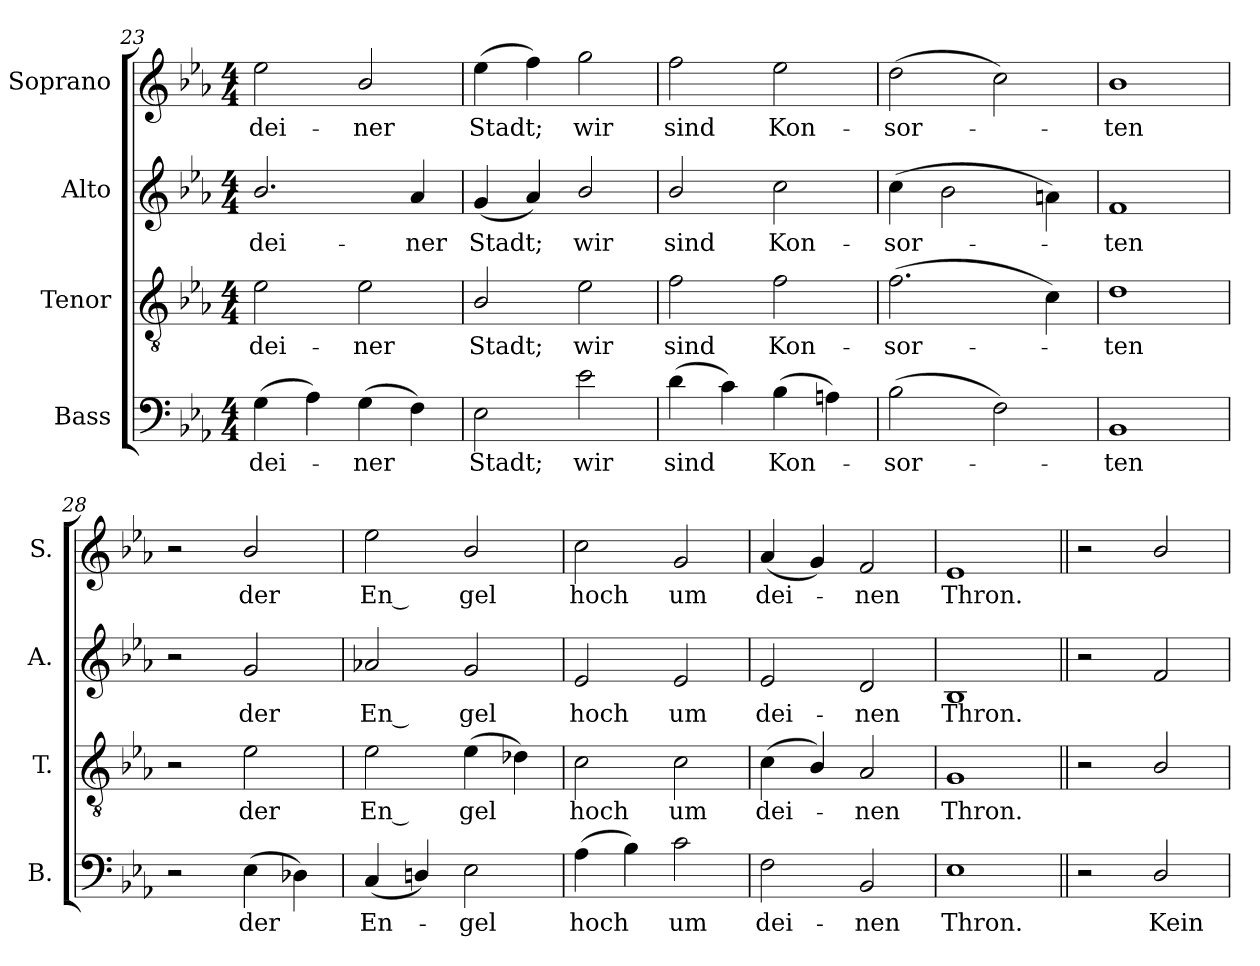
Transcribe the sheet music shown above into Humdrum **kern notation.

**kern	**text	**kern	**text	**kern	**text	**kern	**text
*part4	*part4	*part3	*part3	*part2	*part2	*part1	*part1
*staff4	*staff4	*staff3	*staff3	*staff2	*staff2	*staff1	*staff1
*I"Bass	*	*I"Tenor	*	*I"Alto	*	*I"Soprano	*
*I'B.	*	*I'T.	*	*I'A.	*	*I'S.	*
!!LO:LB:g=z
*clefF4	*	*clefGv2	*	*clefG2	*	*clefG2	*
*	*	*ITrd7c12	*	*	*	*	*
*k[b-e-a-]	*	*k[b-e-a-]	*	*k[b-e-a-]	*	*k[b-e-a-]	*
*E-:	*	*E-:	*	*E-:	*	*E-:	*
*M4/4	*	*M4/4	*	*M4/4	*	*M4/4	*
=23	=23	=23	=23	=23	=23	=23	=23
!	!LO:LY:b:color=#000000	!	!	!	!	!	!
!	!	!	!LO:LY:b:color=#000000	!	!	!	!
!	!	!	!	!	!LO:LY:b:color=#000000	!	!
!	!	!	!	!	!	!	!LO:LY:b:color=#000000
(4Gi\	dei-	2E-i\	dei-	2.b-i/	dei-	2ee-i\	dei-
4A-i\)	.	.	.	.	.	.	.
!	!LO:LY:b:color=#000000	!	!	!	!	!	!
!	!	!	!LO:LY:b:color=#000000	!	!	!	!
!	!	!	!	!	!	!	!LO:LY:b:color=#000000
(4Gi\	-ner	2E-i\	-ner	.	.	2b-i/	-ner
!	!	!	!	!	!LO:LY:b:color=#000000	!	!
4Fi\)	.	.	.	4a-i/	-ner	.	.
=24	=24	=24	=24	=24	=24	=24	=24
!	!LO:LY:b:color=#000000	!	!	!	!	!	!
!	!	!	!LO:LY:b:color=#000000	!	!	!	!
!	!	!	!	!	!LO:LY:b:color=#000000	!	!
!	!	!	!	!	!	!	!LO:LY:b:color=#000000
2E-i\	Stadt;	2BB-i/	Stadt;	(4gi/	Stadt;	(4ee-i\	Stadt;
.	.	.	.	4a-i/)	.	4ffi\)	.
!	!LO:LY:b:color=#000000	!	!	!	!	!	!
!	!	!	!LO:LY:b:color=#000000	!	!	!	!
!	!	!	!	!	!LO:LY:b:color=#000000	!	!
!	!	!	!	!	!	!	!LO:LY:b:color=#000000
2e-i\	wir	2E-i\	wir	2b-i/	wir	2ggi\	wir
=25	=25	=25	=25	=25	=25	=25	=25
!	!LO:LY:b:color=#000000	!	!	!	!	!	!
!	!	!	!LO:LY:b:color=#000000	!	!	!	!
!	!	!	!	!	!LO:LY:b:color=#000000	!	!
!	!	!	!	!	!	!	!LO:LY:b:color=#000000
(4di\	sind	2Fi\	sind	2b-i/	sind	2ffi\	sind
4ci\)	.	.	.	.	.	.	.
!	!LO:LY:b:color=#000000	!	!	!	!	!	!
!	!	!	!LO:LY:b:color=#000000	!	!	!	!
!	!	!	!	!	!LO:LY:b:color=#000000	!	!
!	!	!	!	!	!	!	!LO:LY:b:color=#000000
(4B-i\	Kon-	2Fi\	Kon-	2cci\	Kon-	2ee-i\	Kon-
4Ani\)	.	.	.	.	.	.	.
=26	=26	=26	=26	=26	=26	=26	=26
!	!LO:LY:b:color=#000000	!	!	!	!	!	!
!	!	!	!LO:LY:b:color=#000000	!	!	!	!
!	!	!	!	!	!LO:LY:b:color=#000000	!	!
!	!	!	!	!	!	!	!LO:LY:b:color=#000000
(2B-i\	-sor-	(2.Fi\	-sor-	(4cci\	-sor-	(2ddi\	-sor-
.	.	.	.	2b-i\	.	.	.
2Fi\)	.	.	.	.	.	2cci\)	.
.	.	4Ci\)	.	4ani\)	.	.	.
=27	=27	=27	=27	=27	=27	=27	=27
!	!LO:LY:b:color=#000000	!	!	!	!	!	!
!	!	!	!LO:LY:b:color=#000000	!	!	!	!
!	!	!	!	!	!LO:LY:b:color=#000000	!	!
!	!	!	!	!	!	!	!LO:LY:b:color=#000000
1BB-i	-ten	1Di	-ten	1fi	-ten	1b-i	-ten
=28	=28	=28	=28	=28	=28	=28	=28
2r	.	2r	.	2r	.	2r	.
!	!LO:LY:b:color=#000000	!	!	!	!	!	!
!	!	!	!LO:LY:b:color=#000000	!	!	!	!
!	!	!	!	!	!LO:LY:b:color=#000000	!	!
!	!	!	!	!	!	!	!LO:LY:b:color=#000000
(4E-i\	der	2E-i\	der	2gi/	der	2b-i/	der
4D-Xi\)	.	.	.	.	.	.	.
!!LO:LB:g=z
=29	=29	=29	=29	=29	=29	=29	=29
!	!LO:LY:b:color=#000000	!	!	!	!	!	!
!	!	!	!LO:LY:b:color=#000000	!	!	!	!
!	!	!	!	!	!LO:LY:b:color=#000000	!	!
!	!	!	!	!	!	!	!LO:LY:b:color=#000000
(4Ci/	En-	2E-i\	En --	2a-Xi/	En --	2ee-i\	En --
4Dni/)	.	.	.	.	.	.	.
!	!LO:LY:b:color=#000000	!	!	!	!	!	!
!	!	!	!LO:LY:b:color=#000000	!	!	!	!
!	!	!	!	!	!LO:LY:b:color=#000000	!	!
!	!	!	!	!	!	!	!LO:LY:b:color=#000000
2E-i\	-gel	(4E-i\	-gel	2gi/	-gel	2b-i/	-gel
.	.	4D-Xi\)	.	.	.	.	.
=30	=30	=30	=30	=30	=30	=30	=30
!	!LO:LY:b:color=#000000	!	!	!	!	!	!
!	!	!	!LO:LY:b:color=#000000	!	!	!	!
!	!	!	!	!	!LO:LY:b:color=#000000	!	!
!	!	!	!	!	!	!	!LO:LY:b:color=#000000
(4A-i\	hoch	2Ci\	hoch	2e-i/	hoch	2cci\	hoch
4B-i\)	.	.	.	.	.	.	.
!	!LO:LY:b:color=#000000	!	!	!	!	!	!
!	!	!	!LO:LY:b:color=#000000	!	!	!	!
!	!	!	!	!	!LO:LY:b:color=#000000	!	!
!	!	!	!	!	!	!	!LO:LY:b:color=#000000
2ci\	um	2Ci\	um	2e-i/	um	2gi/	um
=31	=31	=31	=31	=31	=31	=31	=31
!	!LO:LY:b:color=#000000	!	!	!	!	!	!
!	!	!	!LO:LY:b:color=#000000	!	!	!	!
!	!	!	!	!	!LO:LY:b:color=#000000	!	!
!	!	!	!	!	!	!	!LO:LY:b:color=#000000
2Fi\	dei-	(4Ci\	dei-	2e-i/	dei-	(4a-i/	dei-
.	.	4BB-i/)	.	.	.	4gi/)	.
!	!LO:LY:b:color=#000000	!	!	!	!	!	!
!	!	!	!LO:LY:b:color=#000000	!	!	!	!
!	!	!	!	!	!LO:LY:b:color=#000000	!	!
!	!	!	!	!	!	!	!LO:LY:b:color=#000000
2BB-i/	-nen	2AA-i/	-nen	2di/	-nen	2fi/	-nen
=32	=32	=32	=32	=32	=32	=32	=32
!	!LO:LY:b:color=#000000	!	!	!	!	!	!
!	!	!	!LO:LY:b:color=#000000	!	!	!	!
!	!	!	!	!	!LO:LY:b:color=#000000	!	!
!	!	!	!	!	!	!	!LO:LY:b:color=#000000
1E-i	Thron.	1GGi	Thron.	1B-i	Thron.	1e-i	Thron.
!!LO:PB:g=z
=33||	=33||	=33||	=33||	=33||	=33||	=33||	=33||
2r	.	2r	.	2r	.	2r	.
!	!LO:LY:b:color=#000000	!	!	!	!	!	!
2Di/	Kein	2BB-i/	.	2fi/	.	2b-i/	.
=	=	=	=	=	=	=	=
*-	*-	*-	*-	*-	*-	*-	*-
